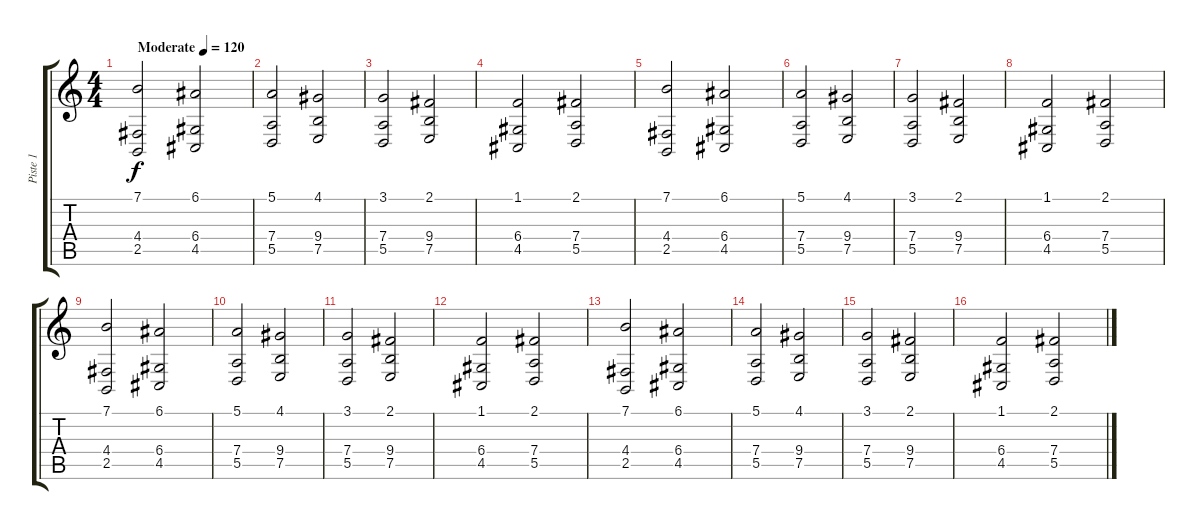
\track ("Piste 1" "Piste 1") {instrument pad2warm}
\staff {score tabs}
\tuning (E4 B3 G3 D3 A2 E2) {hide}
\ts (4 4)
\tempo (120 "Moderate")
\clef g2
\ks c
(7.1 4.4 2.5).2{dy f instrument pad2warm} (6.1 6.4 4.5).2 |
(5.1 7.4 5.5).2 (4.1 9.4 7.5).2 |
(3.1 7.4 5.5).2 (2.1 9.4 7.5).2 |
(1.1 6.4 4.5).2 (2.1 7.4 5.5).2 |
(7.1 4.4 2.5).2 (6.1 6.4 4.5).2 |
(5.1 7.4 5.5).2 (4.1 9.4 7.5).2 |
(3.1 7.4 5.5).2 (2.1 9.4 7.5).2 |
(1.1 6.4 4.5).2 (2.1 7.4 5.5).2 |
(7.1 4.4 2.5).2 (6.1 6.4 4.5).2 |
(5.1 7.4 5.5).2 (4.1 9.4 7.5).2 |
(3.1 7.4 5.5).2 (2.1 9.4 7.5).2 |
(1.1 6.4 4.5).2 (2.1 7.4 5.5).2 |
(7.1 4.4 2.5).2 (6.1 6.4 4.5).2 |
(5.1 7.4 5.5).2 (4.1 9.4 7.5).2 |
(3.1 7.4 5.5).2 (2.1 9.4 7.5).2 |
(1.1 6.4 4.5).2 (2.1 7.4 5.5).2
